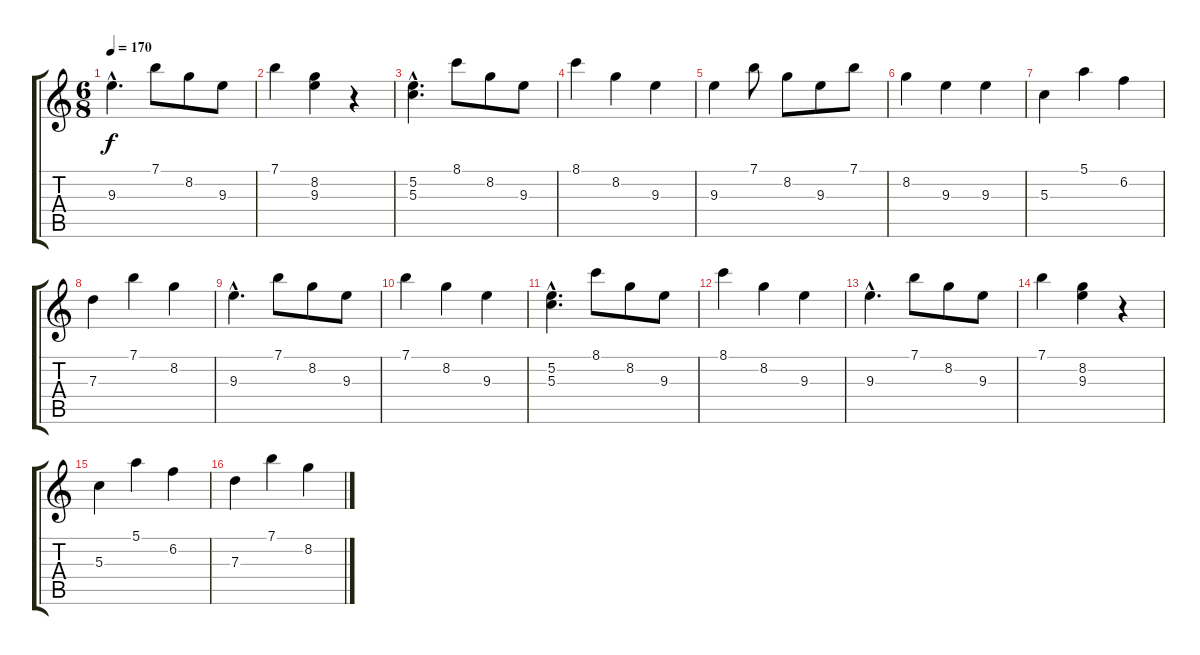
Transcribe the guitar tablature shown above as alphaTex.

\track "" {instrument overdrivenguitar}
\staff {score tabs}
\tuning (E4 B3 G3 D3 A2 E2) {hide}
\ts (6 8)
\tempo 170
\clef g2
\ks c
9.3{hac}.4{d dy f} 7.1.8 8.2.8 9.3.8 |
7.1.4 (8.2 9.3).4 r.4 |
(5.2{hac} 5.3{hac}).4{d} 8.1.8 8.2.8 9.3.8 |
8.1.4 8.2.4 9.3.4 |
9.3.4 7.1.8 8.2.8 9.3.8 7.1.8 |
8.2.4 9.3.4 9.3.4 |
5.3.4 5.1.4 6.2.4 |
7.3.4 7.1.4 8.2.4 |
9.3{hac}.4{d} 7.1.8 8.2.8 9.3.8 |
7.1.4 8.2.4 9.3.4 |
(5.2{hac} 5.3{hac}).4{d} 8.1.8 8.2.8 9.3.8 |
8.1.4 8.2.4 9.3.4 |
9.3{hac}.4{d} 7.1.8 8.2.8 9.3.8 |
7.1.4 (8.2 9.3).4 r.4 |
5.3.4 5.1.4 6.2.4 |
7.3.4 7.1.4 8.2.4
